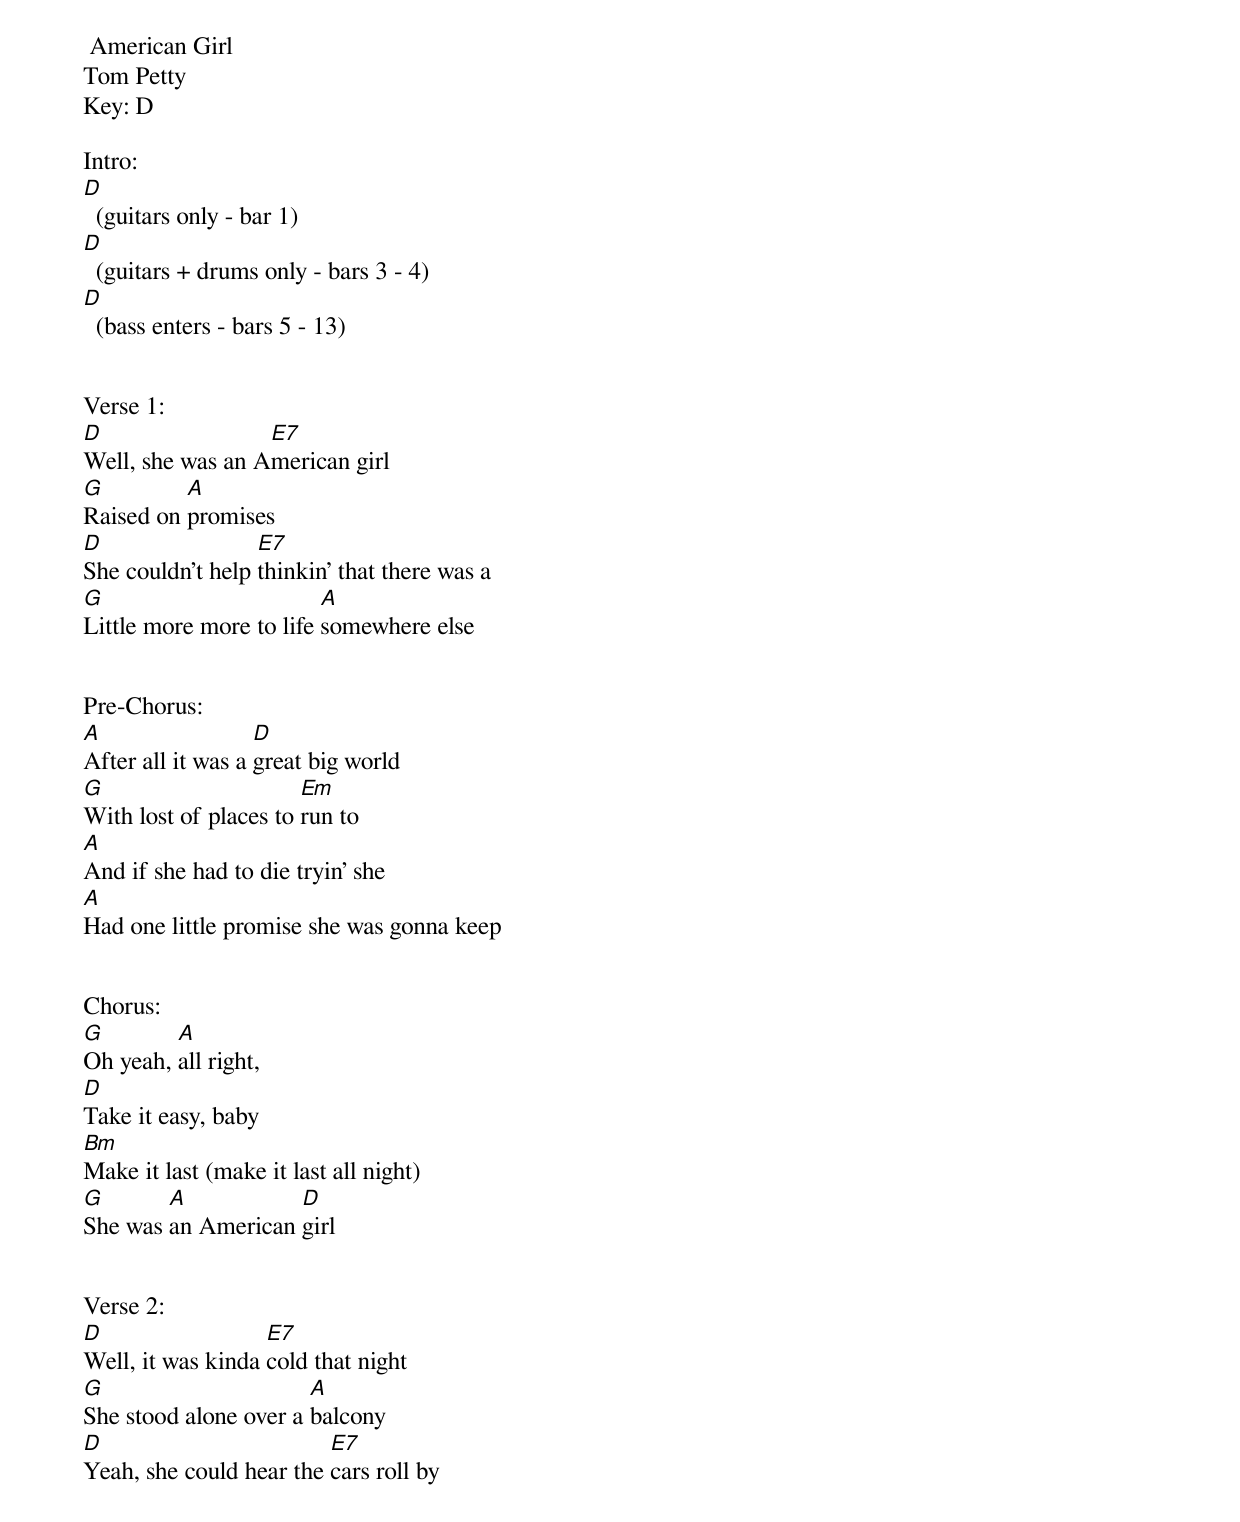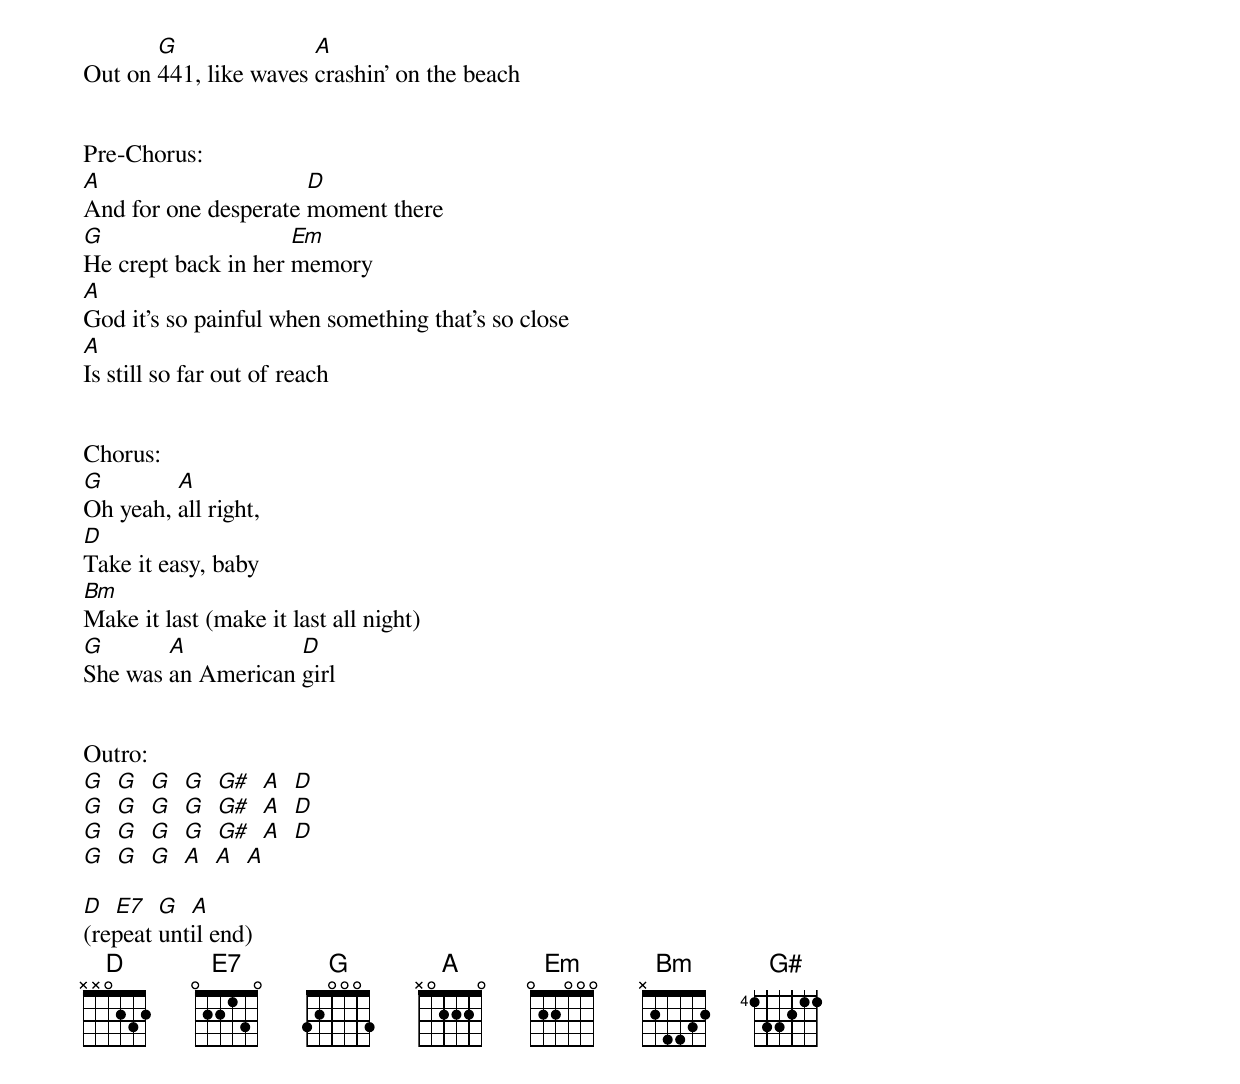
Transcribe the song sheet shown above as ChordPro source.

 American Girl
Tom Petty
Key: D

Intro:
[D]  (guitars only - bar 1)
[D]  (guitars + drums only - bars 3 - 4)
[D]  (bass enters - bars 5 - 13)


Verse 1:
[D]Well, she was an A[E7]merican girl
[G]Raised on [A]promises
[D]She couldn't help [E7]thinkin' that there was a
[G]Little more more to life [A]somewhere else


Pre-Chorus:
[A]After all it was a [D]great big world
[G]With lost of places to [Em]run to
[A]And if she had to die tryin' she
[A]Had one little promise she was gonna keep


Chorus:
[G]Oh yeah, [A]all right,
[D]Take it easy, baby
[Bm]Make it last (make it last all night)
[G]She was [A]an American [D]girl


Verse 2:
[D]Well, it was kinda [E7]cold that night
[G]She stood alone over a [A]balcony
[D]Yeah, she could hear the [E7]cars roll by
Out on [G]441, like waves [A]crashin' on the beach


Pre-Chorus:
[A]And for one desperate [D]moment there
[G]He crept back in her [Em]memory
[A]God it's so painful when something that's so close
[A]Is still so far out of reach


Chorus:
[G]Oh yeah, [A]all right,
[D]Take it easy, baby
[Bm]Make it last (make it last all night)
[G]She was [A]an American [D]girl


Outro:
[G][ ][G][ ][G][ ][G][ ][G#][ ][A][ ][D]
[G][ ][G][ ][G][ ][G][ ][G#][ ][A][ ][D]
[G][ ][G][ ][G][ ][G][ ][G#][ ][A][ ][D]
[G][ ][G][ ][G][ ][A][ ][A][ ][A]

[D][ ][E7][ ][G][ ][A]
(repeat until end)
